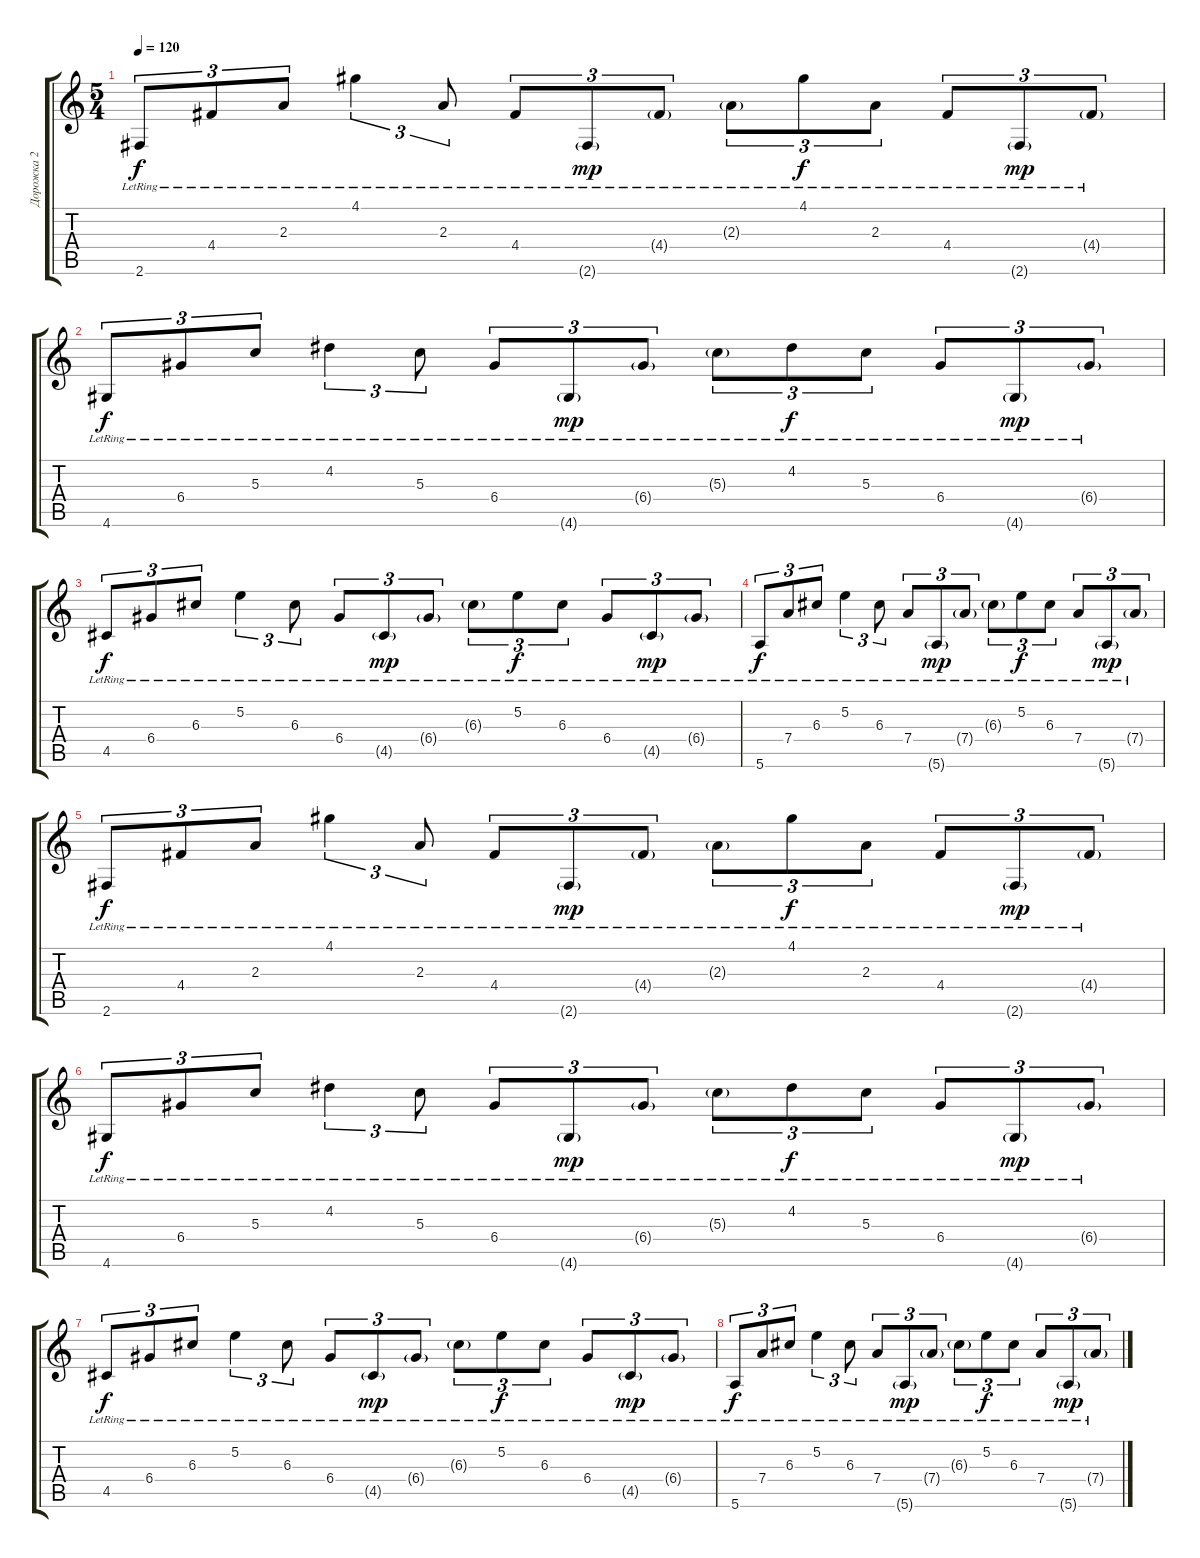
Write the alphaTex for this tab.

\track ("Дорожка 2" "Дорожка 2") {instrument acousticguitarnylon}
\staff {score tabs}
\tuning (E4 B3 G3 D3 A2 E2) {hide}
\ts (5 4)
\tempo 120
\clef g2
\ks c
2.6{lr}.8{tu (3 2) dy f} 4.4{lr}.8{tu (3 2)} 2.3{lr}.8{tu (3 2)} 4.1{lr}.4{tu (3 2)} 2.3{lr}.8{tu (3 2)} 4.4{lr}.8{tu (3 2)} 2.6{g lr}.8{tu (3 2) dy mp} 4.4{g lr}.8{tu (3 2)} 2.3{g lr}.8{tu (3 2)} 4.1{lr}.8{tu (3 2) dy f} 2.3{lr}.8{tu (3 2)} 4.4{lr}.8{tu (3 2)} 2.6{g lr}.8{tu (3 2) dy mp} 4.4{g lr}.8{tu (3 2)} |
4.6{lr}.8{tu (3 2) dy f} 6.4{lr}.8{tu (3 2)} 5.3{lr}.8{tu (3 2)} 4.2{lr}.4{tu (3 2)} 5.3{lr}.8{tu (3 2)} 6.4{lr}.8{tu (3 2)} 4.6{g lr}.8{tu (3 2) dy mp} 6.4{g lr}.8{tu (3 2)} 5.3{g lr}.8{tu (3 2)} 4.2{lr}.8{tu (3 2) dy f} 5.3{lr}.8{tu (3 2)} 6.4{lr}.8{tu (3 2)} 4.6{g lr}.8{tu (3 2) dy mp} 6.4{g lr}.8{tu (3 2)} |
4.5{lr}.8{tu (3 2) dy f} 6.4{lr}.8{tu (3 2)} 6.3{lr}.8{tu (3 2)} 5.2{lr}.4{tu (3 2)} 6.3{lr}.8{tu (3 2)} 6.4{lr}.8{tu (3 2)} 4.5{g lr}.8{tu (3 2) dy mp} 6.4{g lr}.8{tu (3 2)} 6.3{g lr}.8{tu (3 2)} 5.2{lr}.8{tu (3 2) dy f} 6.3{lr}.8{tu (3 2)} 6.4{lr}.8{tu (3 2)} 4.5{g lr}.8{tu (3 2) dy mp} 6.4{g lr}.8{tu (3 2)} |
5.6{lr}.8{tu (3 2) dy f} 7.4{lr}.8{tu (3 2)} 6.3{lr}.8{tu (3 2)} 5.2{lr}.4{tu (3 2)} 6.3{lr}.8{tu (3 2)} 7.4{lr}.8{tu (3 2)} 5.6{g lr}.8{tu (3 2) dy mp} 7.4{g lr}.8{tu (3 2)} 6.3{g lr}.8{tu (3 2)} 5.2{lr}.8{tu (3 2) dy f} 6.3{lr}.8{tu (3 2)} 7.4{lr}.8{tu (3 2)} 5.6{g lr}.8{tu (3 2) dy mp} 7.4{g lr}.8{tu (3 2)} |
2.6{lr}.8{tu (3 2) dy f} 4.4{lr}.8{tu (3 2)} 2.3{lr}.8{tu (3 2)} 4.1{lr}.4{tu (3 2)} 2.3{lr}.8{tu (3 2)} 4.4{lr}.8{tu (3 2)} 2.6{g lr}.8{tu (3 2) dy mp} 4.4{g lr}.8{tu (3 2)} 2.3{g lr}.8{tu (3 2)} 4.1{lr}.8{tu (3 2) dy f} 2.3{lr}.8{tu (3 2)} 4.4{lr}.8{tu (3 2)} 2.6{g lr}.8{tu (3 2) dy mp} 4.4{g lr}.8{tu (3 2)} |
4.6{lr}.8{tu (3 2) dy f} 6.4{lr}.8{tu (3 2)} 5.3{lr}.8{tu (3 2)} 4.2{lr}.4{tu (3 2)} 5.3{lr}.8{tu (3 2)} 6.4{lr}.8{tu (3 2)} 4.6{g lr}.8{tu (3 2) dy mp} 6.4{g lr}.8{tu (3 2)} 5.3{g lr}.8{tu (3 2)} 4.2{lr}.8{tu (3 2) dy f} 5.3{lr}.8{tu (3 2)} 6.4{lr}.8{tu (3 2)} 4.6{g lr}.8{tu (3 2) dy mp} 6.4{g lr}.8{tu (3 2)} |
4.5{lr}.8{tu (3 2) dy f} 6.4{lr}.8{tu (3 2)} 6.3{lr}.8{tu (3 2)} 5.2{lr}.4{tu (3 2)} 6.3{lr}.8{tu (3 2)} 6.4{lr}.8{tu (3 2)} 4.5{g lr}.8{tu (3 2) dy mp} 6.4{g lr}.8{tu (3 2)} 6.3{g lr}.8{tu (3 2)} 5.2{lr}.8{tu (3 2) dy f} 6.3{lr}.8{tu (3 2)} 6.4{lr}.8{tu (3 2)} 4.5{g lr}.8{tu (3 2) dy mp} 6.4{g lr}.8{tu (3 2)} |
5.6{lr}.8{tu (3 2) dy f} 7.4{lr}.8{tu (3 2)} 6.3{lr}.8{tu (3 2)} 5.2{lr}.4{tu (3 2)} 6.3{lr}.8{tu (3 2)} 7.4{lr}.8{tu (3 2)} 5.6{g lr}.8{tu (3 2) dy mp} 7.4{g lr}.8{tu (3 2)} 6.3{g lr}.8{tu (3 2)} 5.2{lr}.8{tu (3 2) dy f} 6.3{lr}.8{tu (3 2)} 7.4{lr}.8{tu (3 2)} 5.6{g lr}.8{tu (3 2) dy mp} 7.4{g lr}.8{tu (3 2)}
